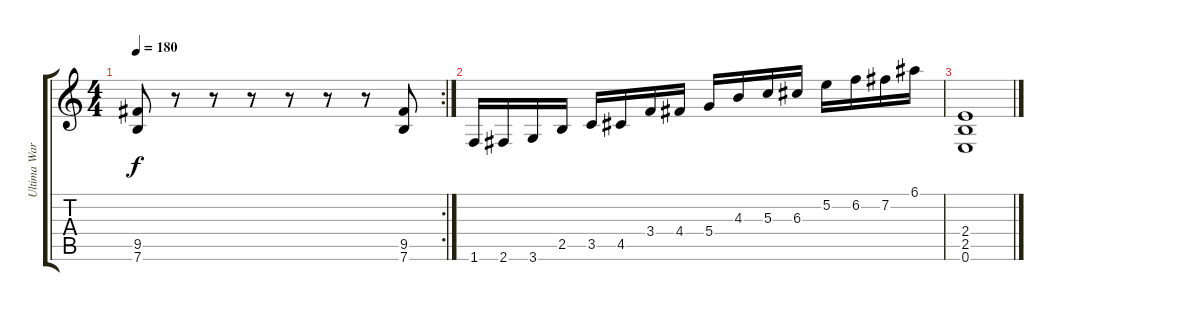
\track ("Ultima Warrior" "Ultima War") {instrument distortionguitar}
\staff {score tabs}
\tuning (E4 B3 G3 D3 A2 E2) {hide}
\rc 2
\ts (4 4)
\tempo 180
\clef g2
\ks c
(9.5 7.6).8{dy f} r.8 r.8 r.8 r.8 r.8 r.8 (9.5 7.6).8 |
1.6.16 2.6.16 3.6.16 2.5.16 3.5.16 4.5.16 3.4.16 4.4.16 5.4.16 4.3.16 5.3.16 6.3.16 5.2.16 6.2.16 7.2.16 6.1.16 |
(2.4 2.5 0.6).1
